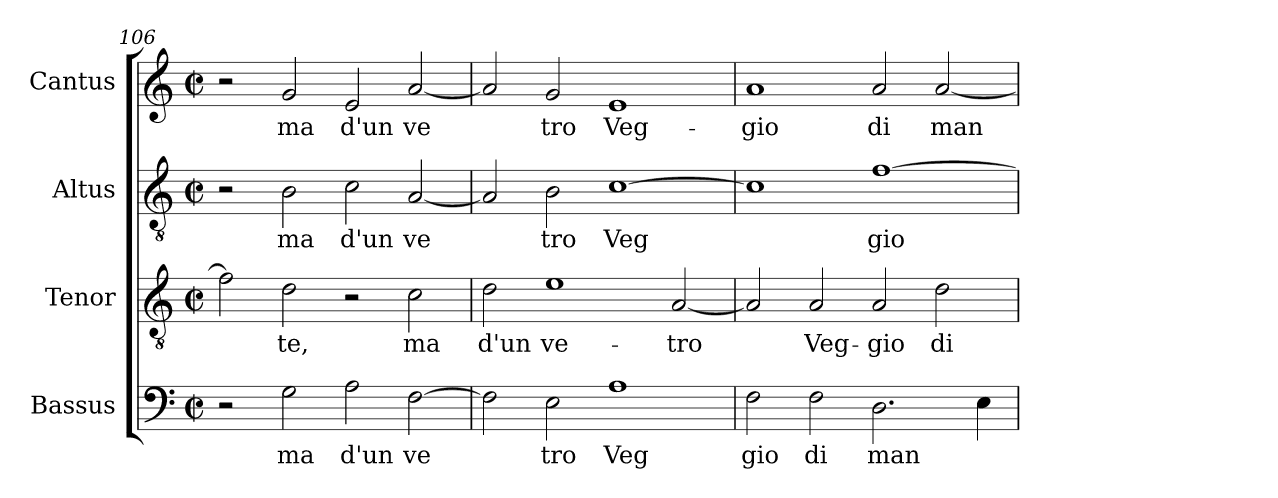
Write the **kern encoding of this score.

**kern	**text	**kern	**text	**kern	**text	**kern	**text
*part4	*part4	*part3	*part3	*part2	*part2	*part1	*part1
*staff4	*staff4	*staff3	*staff3	*staff2	*staff2	*staff1	*staff1
*I"Bassus	*	*I"Tenor	*	*I"Altus	*	*I"Cantus	*
*I'Bassus	*	*I'Tenor	*	*I'Altus	*	*I'Cantus	*
*clefF4	*	*clefGv2	*	*clefGv2	*	*clefG2	*
*k[]	*	*k[]	*	*k[]	*	*k[]	*
*C:	*	*C:	*	*C:	*	*C:	*
*M2/2	*	*M2/2	*	*M2/2	*	*M2/2	*
*met(c|)	*	*met(c|)	*	*met(c|)	*	*met(c|)	*
=106	=106	=106	=106	=106	=106	=106	=106
!	!	!	!LO:LY:b:cj	!	!	!	!
2r	.	2f\]	--	2r	.	2r	.
!	!LO:LY:b:cj	!	!LO:LY:b:cj	!	!LO:LY:b:cj	!	!LO:LY:b:cj
2G\	ma	2d\	-te,	2B\	ma	2g/	ma
!	!LO:LY:b:cj	!	!	!	!LO:LY:b:cj	!	!LO:LY:b:cj
2A\	d'un	2r	.	2c\	d'un	2e/	d'un
!	!LO:LY:b:cj	!	!LO:LY:b:cj	!	!LO:LY:b:cj	!	!LO:LY:b:cj
[>2F\	ve	2c\	ma	[<2A/	ve	[<2a/	ve-
=107	=107	=107	=107	=107	=107	=107	=107
!	!LO:LY:b:cj	!	!LO:LY:b:cj	!	!LO:LY:b:cj	!	!LO:LY:b:cj
2F\]	.	2d\	d'un	2A/]	.	2a/]	--
!	!LO:LY:b:cj	!	!LO:LY:b:cj	!	!LO:LY:b:cj	!	!LO:LY:b:cj
2E\	tro	1e	ve-	2B\	tro	2g/	-tro
!	!LO:LY:b:cj	!	!	!	!LO:LY:b:cj	!	!LO:LY:b:cj
1A	Veg	.	.	[>1c	Veg	1e	Veg-
!	!	!	!LO:LY:b:cj	!	!	!	!
.	.	[<2A/	-tro	.	.	.	.
=108	=108	=108	=108	=108	=108	=108	=108
!	!LO:LY:b:cj	!	!LO:LY:b:cj	!	!LO:LY:b:cj	!	!LO:LY:b:cj
2F\	gio	2A/]	.	1c]	.	1a	-gio
!	!LO:LY:b:cj	!	!LO:LY:b:cj	!	!	!	!
2F\	di	2A/	Veg-	.	.	.	.
!	!LO:LY:b:cj	!	!LO:LY:b:cj	!	!LO:LY:b:cj	!	!LO:LY:b:cj
2.D\	man	2A/	-gio	[>1f	gio	2a/	di
!	!	!	!LO:LY:b:cj	!	!	!	!LO:LY:b:cj
.	.	2d\	di	.	.	[<2a/	man
!	!LO:LY:b:cj	!	!	!	!	!	!
4E\	.	.	.	.	.	.	.
=	=	=	=	=	=	=	=
*-	*-	*-	*-	*-	*-	*-	*-
